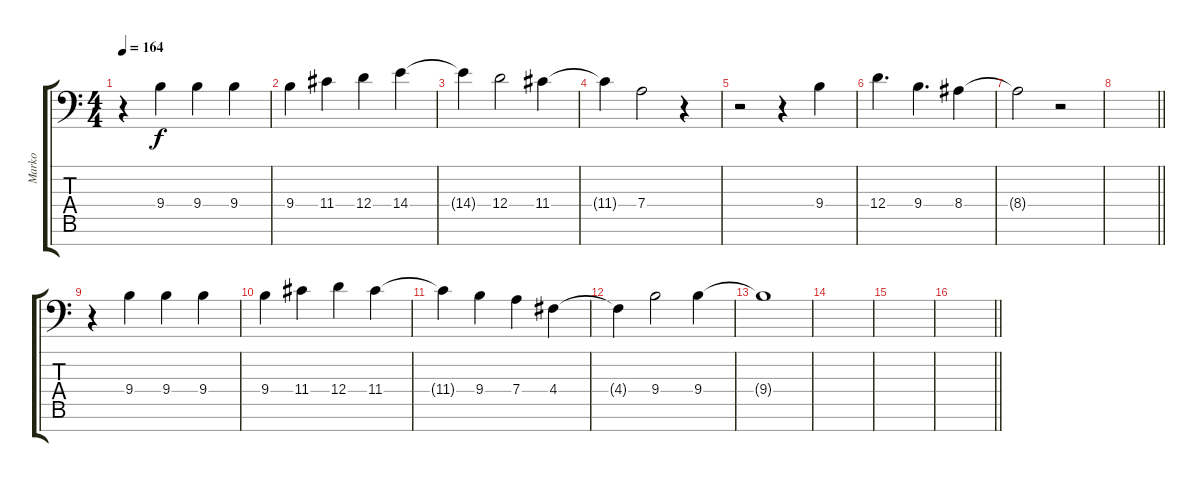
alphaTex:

\track ("Marko" "Marko") {instrument cello}
\staff {score tabs}
\tuning (E4 B3 G3 D3 A2 E2 C-1) {hide}
\ts (4 4)
\tempo 164
\clef f4
\ks c
r.4{dy f} 9.4.4 9.4.4 9.4.4 |
9.4.4 11.4.4 12.4.4 14.4.4 |
14.4{t}.4 12.4.2 11.4.4 |
11.4{t}.4 7.4.2 r.4 |
r.2 r.4 9.4.4 |
12.4.4{d} 9.4.4{d} 8.4.4 |
8.4{t}.2 r.2 |
\barLineRight lightlight
|
r.4 9.4.4 9.4.4 9.4.4 |
9.4.4 11.4.4 12.4.4 11.4.4 |
11.4{t}.4 9.4.4 7.4.4 4.4.4 |
4.4{t}.4 9.4.2 9.4.4 |
9.4{t}.1 |
|
|
\barLineRight lightlight
